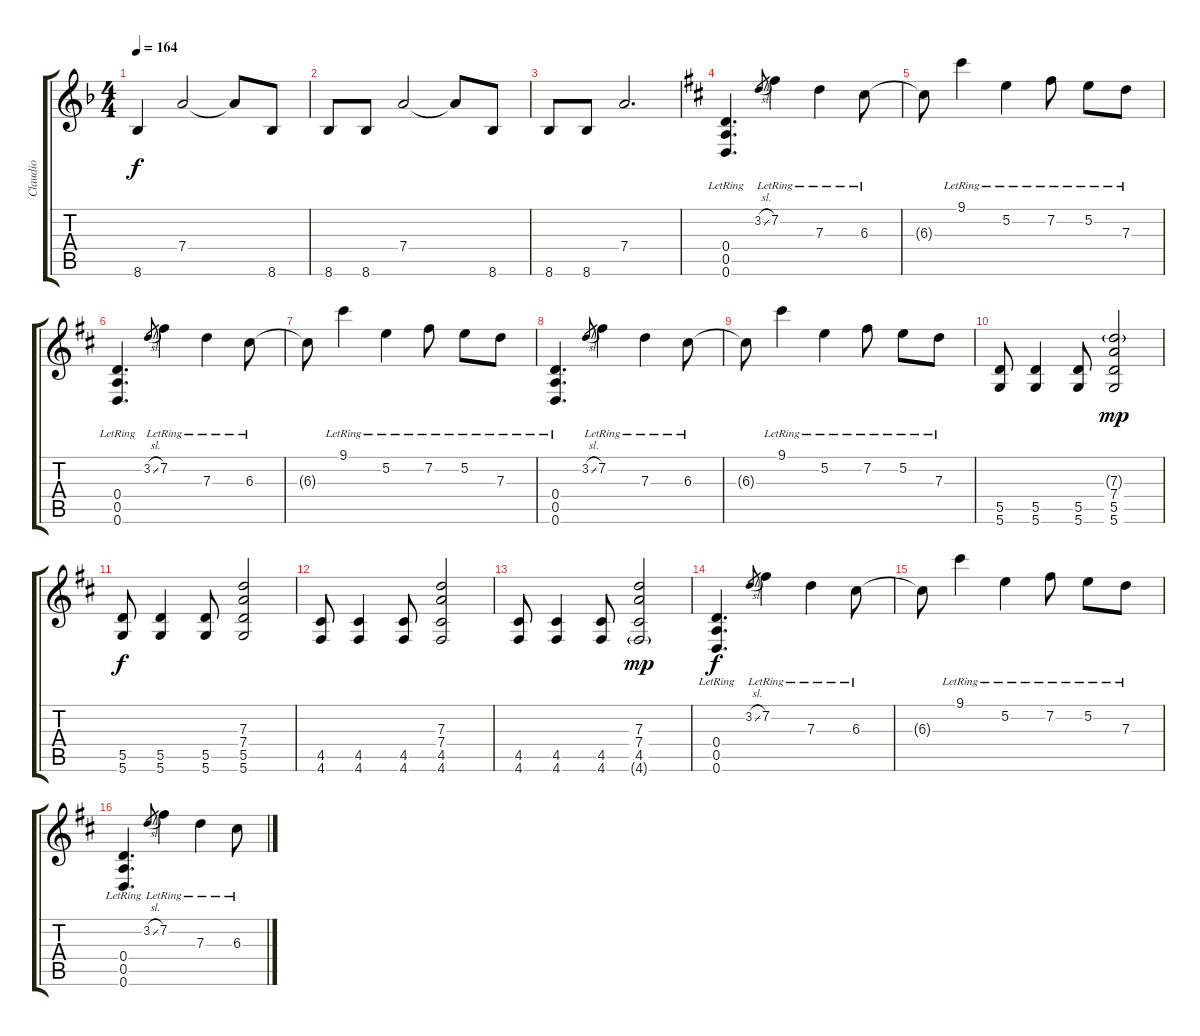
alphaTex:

\track ("Claudio" "Claudio") {instrument distortionguitar}
\staff {score tabs}
\tuning (E4 B3 G3 D3 A2 D2) {hide}
\ts (4 4)
\tempo 164
\clef g2
\ks f
8.6.4{dy f} 7.4.2 7.4{t}.8 8.6.8 |
8.6.8 8.6.8 7.4.2 7.4{t}.8 8.6.8 |
8.6.8 8.6.8 7.4.2{d} |
\ks d
(0.4{lr} 0.5{lr} 0.6{lr}).4{d} 3.2{sl}.8{gr} 7.2{lr}.4 7.3{lr}.4 6.3{lr}.8 |
6.3{t}.8 9.1{lr}.4 5.2{lr}.4 7.2{lr}.8 5.2{lr}.8 7.3{lr}.8 |
(0.4{lr} 0.5{lr} 0.6{lr}).4{d} 3.2{sl}.8{gr} 7.2{lr}.4 7.3{lr}.4 6.3{lr}.8 |
6.3{t}.8 9.1{lr}.4 5.2{lr}.4 7.2{lr}.8 5.2{lr}.8 7.3{lr}.8 |
(0.4{lr} 0.5{lr} 0.6{lr}).4{d} 3.2{sl}.8{gr} 7.2{lr}.4 7.3{lr}.4 6.3{lr}.8 |
6.3{t}.8 9.1{lr}.4 5.2{lr}.4 7.2{lr}.8 5.2{lr}.8 7.3{lr}.8 |
(5.5 5.6).8 (5.5 5.6).4 (5.5 5.6).8 (7.3{g} 7.4 5.5 5.6).2{dy mp} |
(5.5 5.6).8{dy f} (5.5 5.6).4 (5.5 5.6).8 (7.3 7.4 5.5 5.6).2 |
(4.5 4.6).8 (4.5 4.6).4 (4.5 4.6).8 (7.3 7.4 4.5 4.6).2 |
(4.5 4.6).8 (4.5 4.6).4 (4.5 4.6).8 (7.3 7.4 4.5 4.6{g}).2{dy mp} |
(0.4{lr} 0.5{lr} 0.6{lr}).4{d dy f} 3.2{sl}.8{gr} 7.2{lr}.4 7.3{lr}.4 6.3{lr}.8 |
6.3{t}.8 9.1{lr}.4 5.2{lr}.4 7.2{lr}.8 5.2{lr}.8 7.3{lr}.8 |
(0.4{lr} 0.5{lr} 0.6{lr}).4{d} 3.2{sl}.8{gr} 7.2{lr}.4 7.3{lr}.4 6.3{lr}.8
